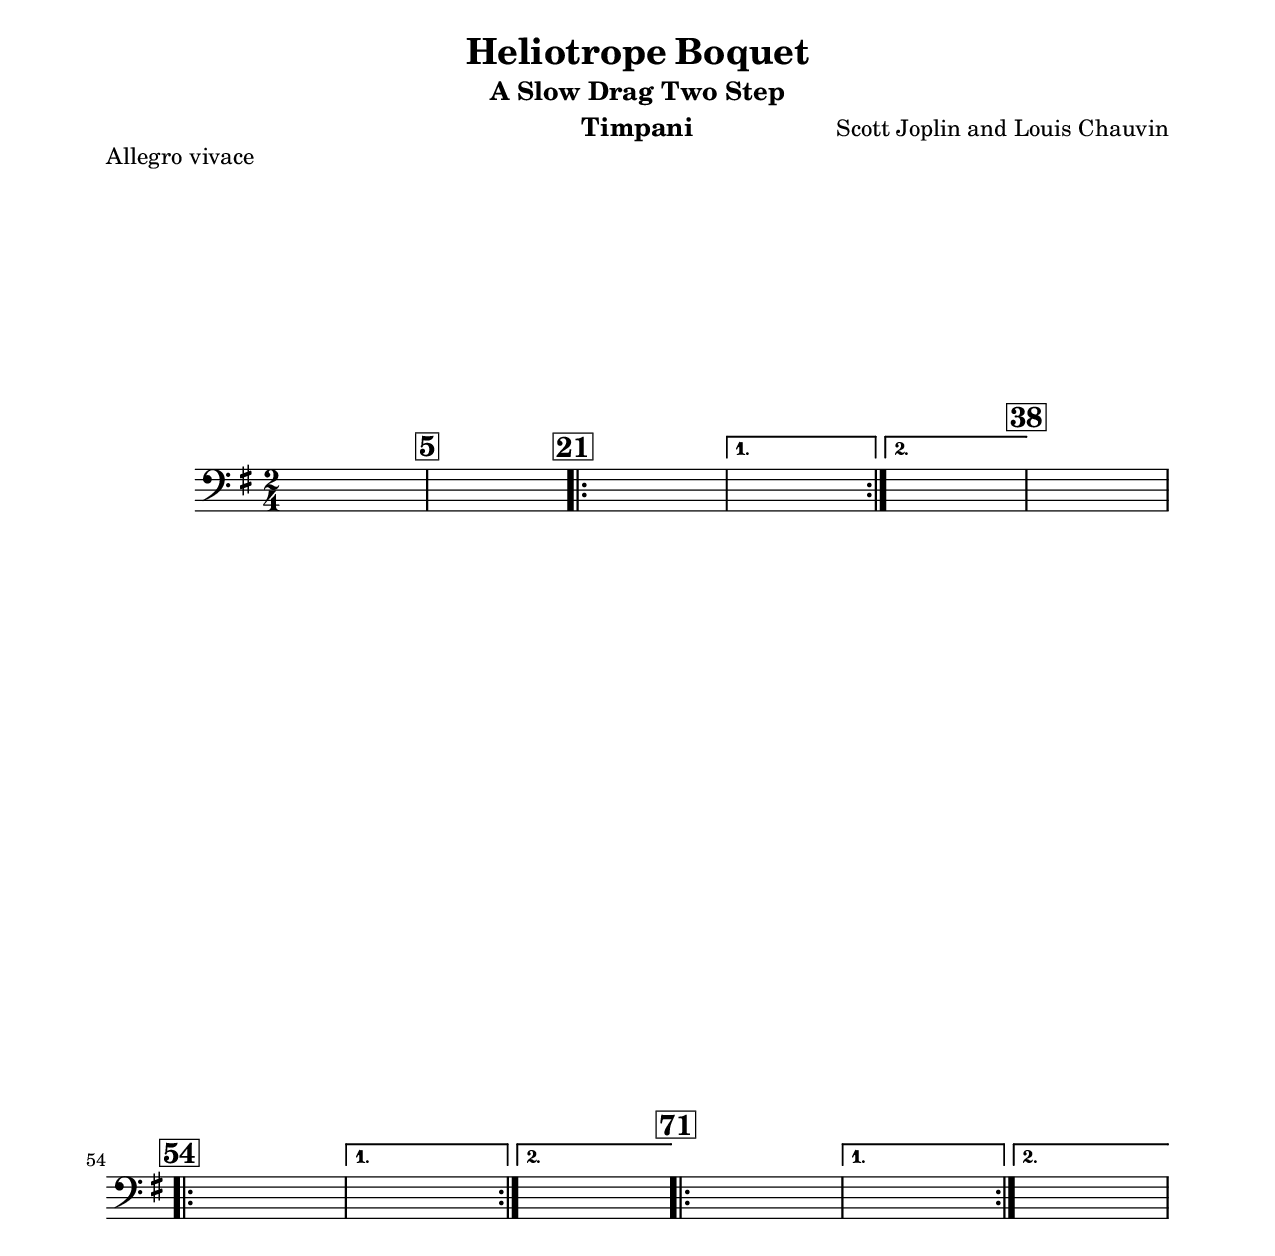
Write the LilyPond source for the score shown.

\version "2.22.2"

\include "defs.lyi" 
\version "2.22.2"

\include "defs.lyi"

timpaniDynamics = 
{
  s2*4 | 
  % 5
  s2*16 |

  \repeat volta 2
  {
    % 21
    s2*15 |
  }
  \alternative
  {
    {
      s2 |
    }
    {
      s2 |
    }
  }

  % 38
  s2*16 |

  \repeat volta 2
  {
    % 54
    s2*15 |
  }
  \alternative
  {
    {
      s2 |
    }
    {
      s2 |
    }
  }

  \repeat volta 2
  {
    % 71
    s2*15 |
  }
  \alternative
  {
    {
      s2 |
    }
    {
      s2 |
    }
  }
}


timpaniCues = 
{
  \time 2/4
  \key g \major
  \clef bass

  s2*87 |
}


timpaniNotCues = 
{
  \time 2/4
  \key g \major
  \clef bass

  s2*87 |
}


timpaniNotes = 
{
  s2*4 | 
  % 5
  s2*16 |

  \repeat volta 2
  {
    % 21
    s2*15 |
  }
  \alternative
  {
    {
      s2 |
    }
    {
      s2 |
    }
  }

  % 38
  s2*16 |

  \repeat volta 2
  {
    % 54
    s2*15 |
  }
  \alternative
  {
    {
      s2 |
    }
    {
      s2 |
    }
  }

  \repeat volta 2
  {
    % 71
    s2*15 |
  }
  \alternative
  {
    {
      s2 |
    }
    {
      s2 |
    }
  }
}

timpaniScore = \relative c, { << \timpaniNotes \timpaniNotCues \timpaniDynamics >> }
timpaniPart  = \relative c, { << \timpaniNotes \timpaniCues    \timpaniDynamics >> }
 

instrument = "Timpani"

notes = \timpaniPart

\include "Part.lyi"
